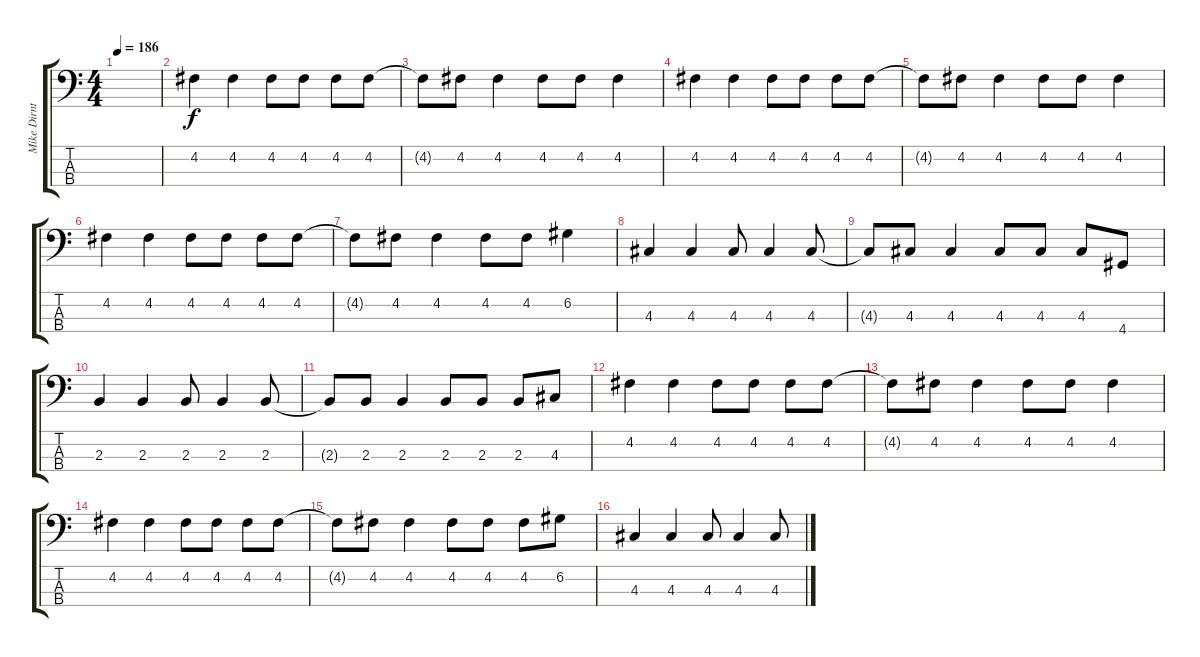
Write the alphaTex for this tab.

\track ("Mike Dirnt" "Mike Dirnt") {instrument electricbasspick}
\staff {score tabs}
\tuning (G2 D2 A1 E1) {hide}
\ts (4 4)
\tempo 186
\clef f4
\ks c
|
4.2.4 4.2.4 4.2.8 4.2.8 4.2.8 4.2.8 |
4.2{t}.8 4.2.8 4.2.4 4.2.8 4.2.8 4.2.4 |
4.2.4 4.2.4 4.2.8 4.2.8 4.2.8 4.2.8 |
4.2{t}.8 4.2.8 4.2.4 4.2.8 4.2.8 4.2.4 |
4.2.4 4.2.4 4.2.8 4.2.8 4.2.8 4.2.8 |
4.2{t}.8 4.2.8 4.2.4 4.2.8 4.2.8 6.2.4 |
4.3.4 4.3.4 4.3.8 4.3.4 4.3.8 |
4.3{t}.8 4.3.8 4.3.4 4.3.8 4.3.8 4.3.8 4.4.8 |
2.3.4 2.3.4 2.3.8 2.3.4 2.3.8 |
2.3{t}.8 2.3.8 2.3.4 2.3.8 2.3.8 2.3.8 4.3.8 |
4.2.4 4.2.4 4.2.8 4.2.8 4.2.8 4.2.8 |
4.2{t}.8 4.2.8 4.2.4 4.2.8 4.2.8 4.2.4 |
4.2.4 4.2.4 4.2.8 4.2.8 4.2.8 4.2.8 |
4.2{t}.8 4.2.8 4.2.4 4.2.8 4.2.8 4.2.8 6.2.8 |
4.3.4 4.3.4 4.3.8 4.3.4 4.3.8
